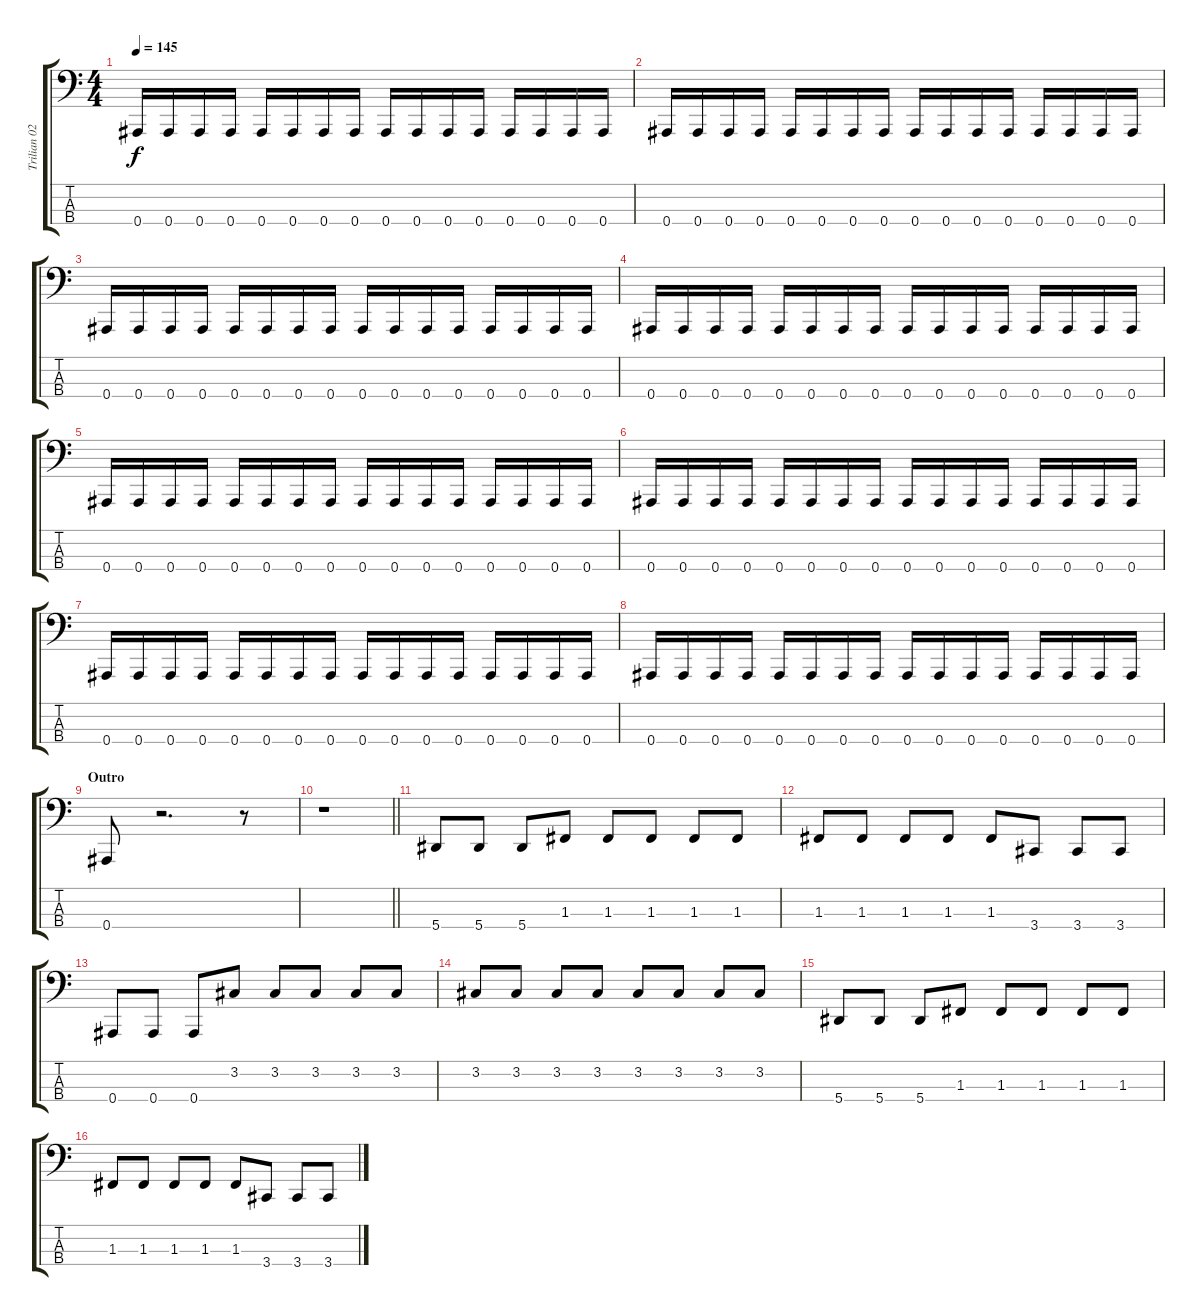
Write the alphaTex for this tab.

\track ("Trilian 02" "Trilian 02") {instrument electricbassfinger}
\staff {score tabs}
\tuning (Eb2 Bb1 F1 Bb0) {hide}
\ts (4 4)
\tempo 145
\clef f4
\ks c
0.4.16{dy f} 0.4.16 0.4.16 0.4.16 0.4.16 0.4.16 0.4.16 0.4.16 0.4.16 0.4.16 0.4.16 0.4.16 0.4.16 0.4.16 0.4.16 0.4.16 |
0.4.16 0.4.16 0.4.16 0.4.16 0.4.16 0.4.16 0.4.16 0.4.16 0.4.16 0.4.16 0.4.16 0.4.16 0.4.16 0.4.16 0.4.16 0.4.16 |
0.4.16 0.4.16 0.4.16 0.4.16 0.4.16 0.4.16 0.4.16 0.4.16 0.4.16 0.4.16 0.4.16 0.4.16 0.4.16 0.4.16 0.4.16 0.4.16 |
0.4.16 0.4.16 0.4.16 0.4.16 0.4.16 0.4.16 0.4.16 0.4.16 0.4.16 0.4.16 0.4.16 0.4.16 0.4.16 0.4.16 0.4.16 0.4.16 |
0.4.16 0.4.16 0.4.16 0.4.16 0.4.16 0.4.16 0.4.16 0.4.16 0.4.16 0.4.16 0.4.16 0.4.16 0.4.16 0.4.16 0.4.16 0.4.16 |
0.4.16 0.4.16 0.4.16 0.4.16 0.4.16 0.4.16 0.4.16 0.4.16 0.4.16 0.4.16 0.4.16 0.4.16 0.4.16 0.4.16 0.4.16 0.4.16 |
0.4.16 0.4.16 0.4.16 0.4.16 0.4.16 0.4.16 0.4.16 0.4.16 0.4.16 0.4.16 0.4.16 0.4.16 0.4.16 0.4.16 0.4.16 0.4.16 |
0.4.16 0.4.16 0.4.16 0.4.16 0.4.16 0.4.16 0.4.16 0.4.16 0.4.16 0.4.16 0.4.16 0.4.16 0.4.16 0.4.16 0.4.16 0.4.16 |
\section ("" "Outro")
0.4.8 r.2{d} r.8 |
\barLineRight lightlight
r.1 |
5.4.8 5.4.8 5.4.8 1.3.8 1.3.8 1.3.8 1.3.8 1.3.8 |
1.3.8 1.3.8 1.3.8 1.3.8 1.3.8 3.4.8 3.4.8 3.4.8 |
0.4.8 0.4.8 0.4.8 3.2.8 3.2.8 3.2.8 3.2.8 3.2.8 |
3.2.8 3.2.8 3.2.8 3.2.8 3.2.8 3.2.8 3.2.8 3.2.8 |
5.4.8 5.4.8 5.4.8 1.3.8 1.3.8 1.3.8 1.3.8 1.3.8 |
1.3.8 1.3.8 1.3.8 1.3.8 1.3.8 3.4.8 3.4.8 3.4.8
